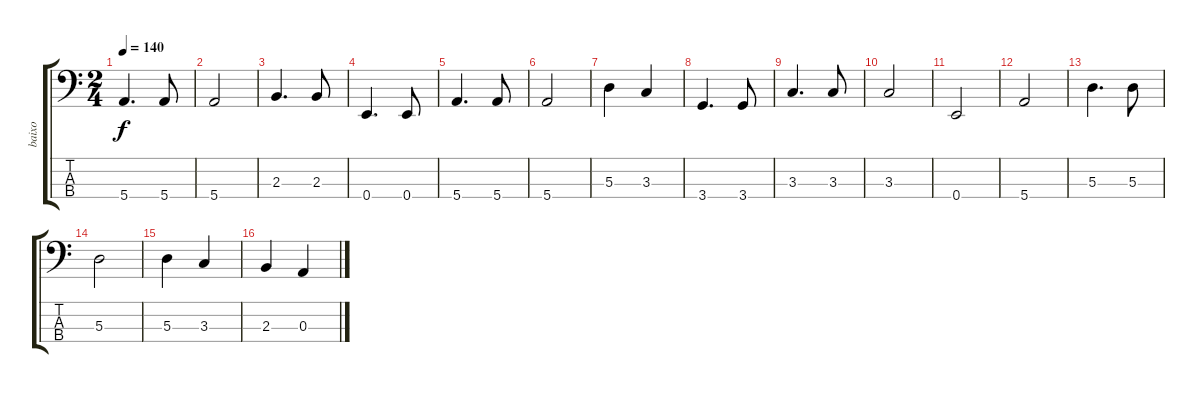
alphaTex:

\track ("baixo" "baixo") {instrument electricbassfinger}
\staff {score tabs}
\tuning (G2 D2 A1 E1) {hide}
\ts (2 4)
\tempo 140
\clef f4
\ks c
5.4.4{d dy f} 5.4.8 |
5.4.2 |
2.3.4{d} 2.3.8 |
0.4.4{d} 0.4.8 |
5.4.4{d} 5.4.8 |
5.4.2 |
5.3.4 3.3.4 |
3.4.4{d} 3.4.8 |
3.3.4{d} 3.3.8 |
3.3.2 |
0.4.2 |
5.4.2 |
5.3.4{d} 5.3.8 |
5.3.2 |
5.3.4 3.3.4 |
2.3.4 0.3.4
